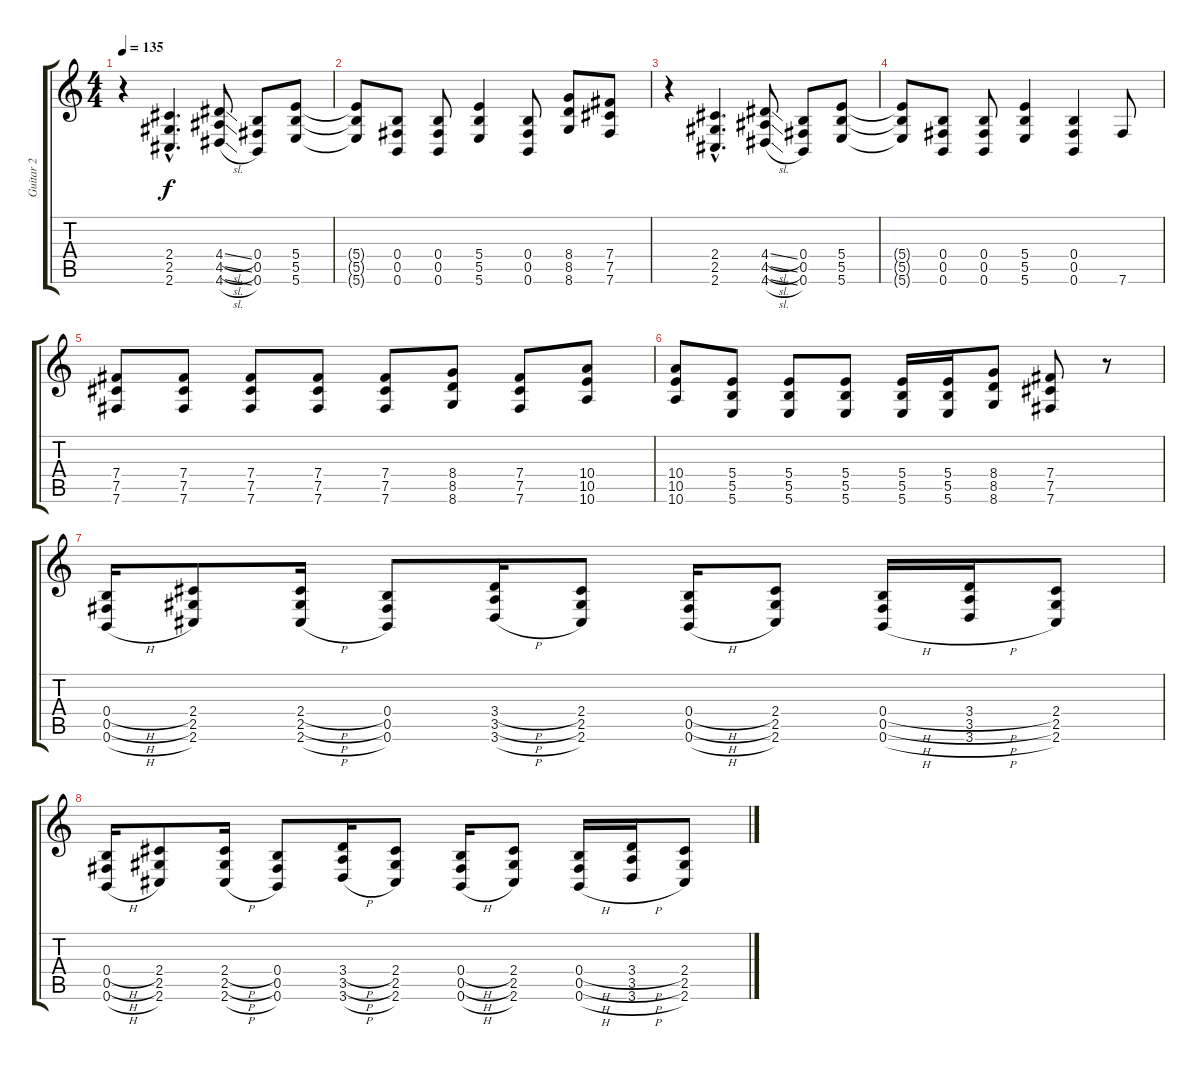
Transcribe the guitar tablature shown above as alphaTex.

\track ("Guitar 2" "Guitar 2") {instrument distortionguitar}
\staff {score tabs}
\tuning (Db4 Ab3 E3 B2 Gb2 B1) {hide}
\ts (4 4)
\tempo 135
\clef g2
\ks c
r.4{dy f} (2.4{hac} 2.5{hac} 2.6{hac}).4{d} (4.4{sl} 4.5{sl} 4.6{sl}).8 (0.4 0.5 0.6).8 (5.4 5.5 5.6).8 |
(5.4{t} 5.5{t} 5.6{t}).8 (0.4 0.5 0.6).8 (0.4 0.5 0.6).8 (5.4 5.5 5.6).4 (0.4 0.5 0.6).8 (8.4 8.5 8.6).8 (7.4 7.5 7.6).8 |
r.4 (2.4{hac} 2.5{hac} 2.6{hac}).4{d} (4.4{sl} 4.5{sl} 4.6{sl}).8 (0.4 0.5 0.6).8 (5.4 5.5 5.6).8 |
(5.4{t} 5.5{t} 5.6{t}).8 (0.4 0.5 0.6).8 (0.4 0.5 0.6).8 (5.4 5.5 5.6).4 (0.4 0.5 0.6).4 7.6.8 |
(7.4 7.5 7.6).8 (7.4 7.5 7.6).8 (7.4 7.5 7.6).8 (7.4 7.5 7.6).8 (7.4 7.5 7.6).8 (8.4 8.5 8.6).8 (7.4 7.5 7.6).8 (10.4 10.5 10.6).8 |
(10.4 10.5 10.6).8 (5.4 5.5 5.6).8 (5.4 5.5 5.6).8 (5.4 5.5 5.6).8 (5.4 5.5 5.6).16 (5.4 5.5 5.6).16 (8.4 8.5 8.6).8 (7.4 7.5 7.6).8 r.8 |
(0.4{h} 0.5{h} 0.6{h}).16 (2.4 2.5 2.6).8 (2.4{h} 2.5{h} 2.6{h}).16 (0.4 0.5 0.6).8 (3.4{h} 3.5{h} 3.6{h}).16 (2.4 2.5 2.6).8 (0.4{h} 0.5{h} 0.6{h}).16 (2.4 2.5 2.6).8 (0.4{h} 0.5{h} 0.6{h}).16 (3.4{h} 3.5{h} 3.6{h}).16 (2.4 2.5 2.6).8 |
(0.4{h} 0.5{h} 0.6{h}).16 (2.4 2.5 2.6).8 (2.4{h} 2.5{h} 2.6{h}).16 (0.4 0.5 0.6).8 (3.4{h} 3.5{h} 3.6{h}).16 (2.4 2.5 2.6).8 (0.4{h} 0.5{h} 0.6{h}).16 (2.4 2.5 2.6).8 (0.4{h} 0.5{h} 0.6{h}).16 (3.4{h} 3.5{h} 3.6{h}).16 (2.4 2.5 2.6).8
